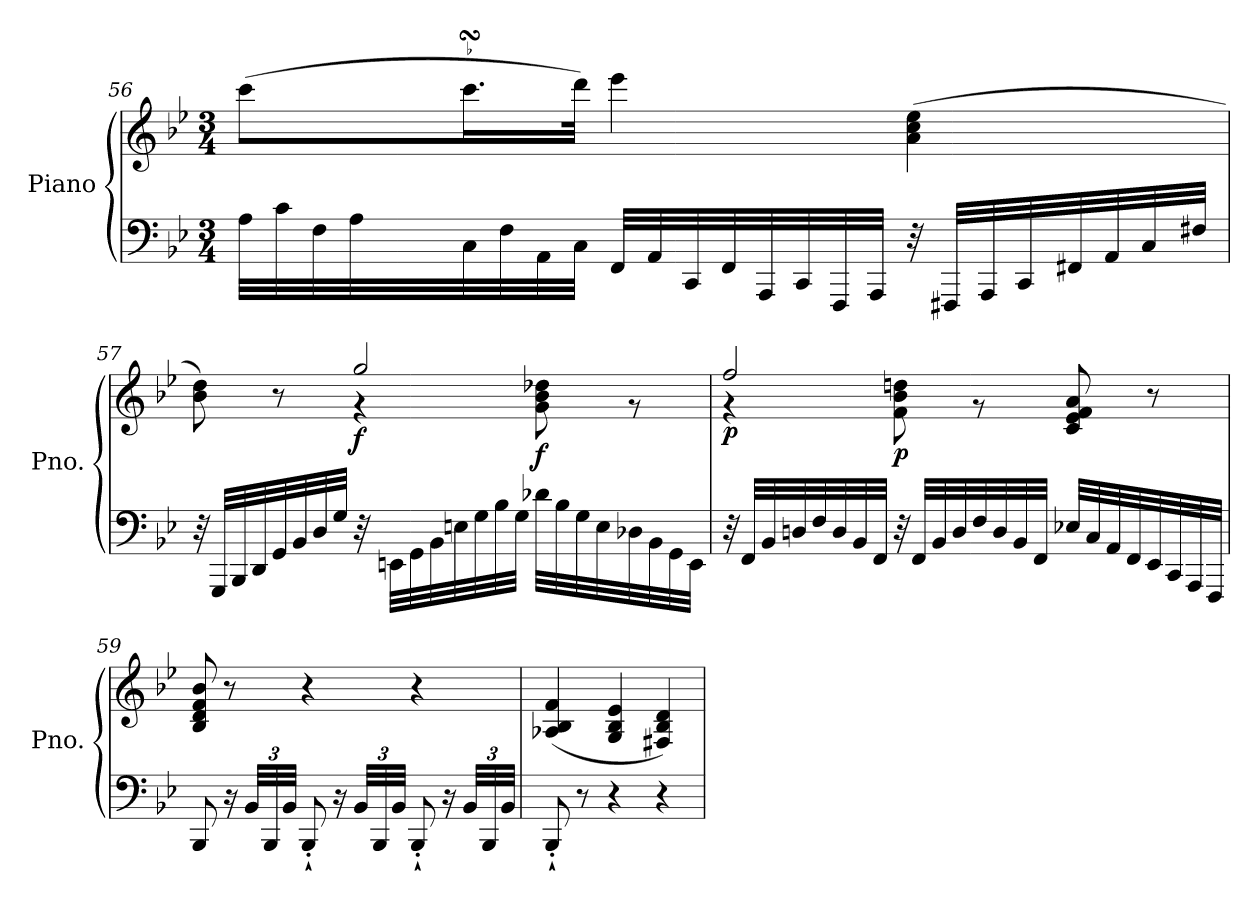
**kern	**kern	**dynam
*part1	*part1	*part1
*staff2	*staff1	*staff1/2
*I"Piano	*	*
*I'Pno.	*	*
!!LO:LB:g=z
*clefF4	*clefG2	*
*k[b-e-]	*k[b-e-]	*
*B-:	*B-:	*
*M3/4	*M3/4	*
=56	=56	=56
*	*^	*
32A\LLL	(<8ccc\L	16.ryy	.
32c\	.	.	.
32F\	.	.	.
*	*	*Xtuplet	*
32A\	.	96dddLLLLyy	.
.	.	96cccyy	.
.	.	96bbnJJJJyy	.
32C\	16.cccsSSS\L	2ryy	.
32F\	.	.	.
32AA\	.	.	.
32C\JJJ	32ddd\JJk)	.	.
32FF/LLL	4eee-\	.	.
32AA/	.	.	.
32CC/	.	.	.
32FF/	.	.	.
32AAA/	.	.	.
32CC/	.	.	.
32FFF/	.	.	.
32AAA/JJJ	.	.	.
32r	(<4a\ 4cc\ 4ee-\	.	.
32FFF#X/LLL	.	.	.
32AAA/	.	.	.
32CC/	.	.	.
32FF#X/	.	8ryy	.
32AA/	.	.	.
32C/	.	.	.
32F#X/JJJ	.	.	.
!!LO:PB:g=z	!!
=57	=57	=57	=57
32r	8b-\ 8dd\)	4ryy	.
32GGG/LLL	.	.	.
32BBB-/	.	.	.
32DD/	.	.	.
32GG/	8r	.	.
32BB-/	.	.	.
32D/	.	.	.
32G/JJJ	.	.	.
!	!	!	!LO:DY:b
32r	2gg/	4r	f
32EEn\LLL	.	.	.
32GG\	.	.	.
32BB-\	.	.	.
32En\	.	.	.
32G\	.	.	.
32B-\	.	.	.
32G\JJJ	.	.	.
!	!	!	!LO:DY:b
32d-X\LLL	.	8g\ 8b-\ 8dd-X\	f
32B-\	.	.	.
32G\	.	.	.
32E\	.	.	.
32D-X\	.	8r	.
32BB-\	.	.	.
32GG\	.	.	.
32EE\JJJ	.	.	.
!!LO:LB:g=z	!!
=58	=58	=58	=58
!	!	!	!LO:DY:b
32r	2ff/	4rg	p
32FF/LLL	.	.	.
32BB-/	.	.	.
32Dn/	.	.	.
32F/	.	.	.
32D/	.	.	.
32BB-/	.	.	.
32FF/JJJ	.	.	.
!	!	!	!LO:DY:b
32r	.	8f\ 8b-\ 8ddn\	p
32FF/LLL	.	.	.
32BB-/	.	.	.
32D/	.	.	.
32F/	.	8r	.
32D/	.	.	.
32BB-/	.	.	.
32FF/JJJ	.	.	.
32E-X/LLL	8c/ 8e-/ 8f/ 8a/	4ryy	.
32C/	.	.	.
32AA/	.	.	.
32FF/	.	.	.
32EE-/	8r	.	.
32CC/	.	.	.
32AAA/	.	.	.
32FFF/JJJ	.	.	.
*	*v	*v	*
!!LO:LB:g=z
=59	=59	=59
8BBB-/	8B-/ 8d/ 8f/ 8b-/	.
16r	8r	.
*Xbrackettup	*	*
48BB-/LLL	.	.
48BBB-/	.	.
48BB-/JJJ	.	.
8BBB-'`/	4r	.
16r	.	.
48BB-/LLL	.	.
48BBB-/	.	.
48BB-/JJJ	.	.
8BBB-'`/	4r	.
16r	.	.
48BB-/LLL	.	.
48BBB-/	.	.
48BB-/JJJ	.	.
=60	=60	=60
8BBB-'`/	(<4A-X/ 4B-/ 4f/	.
8r	.	.
4r	4G/ 4B-/ 4e-/	.
4r	4F#X/ 4B-/ 4d/)	.
=	=	=
*-	*-	*-
